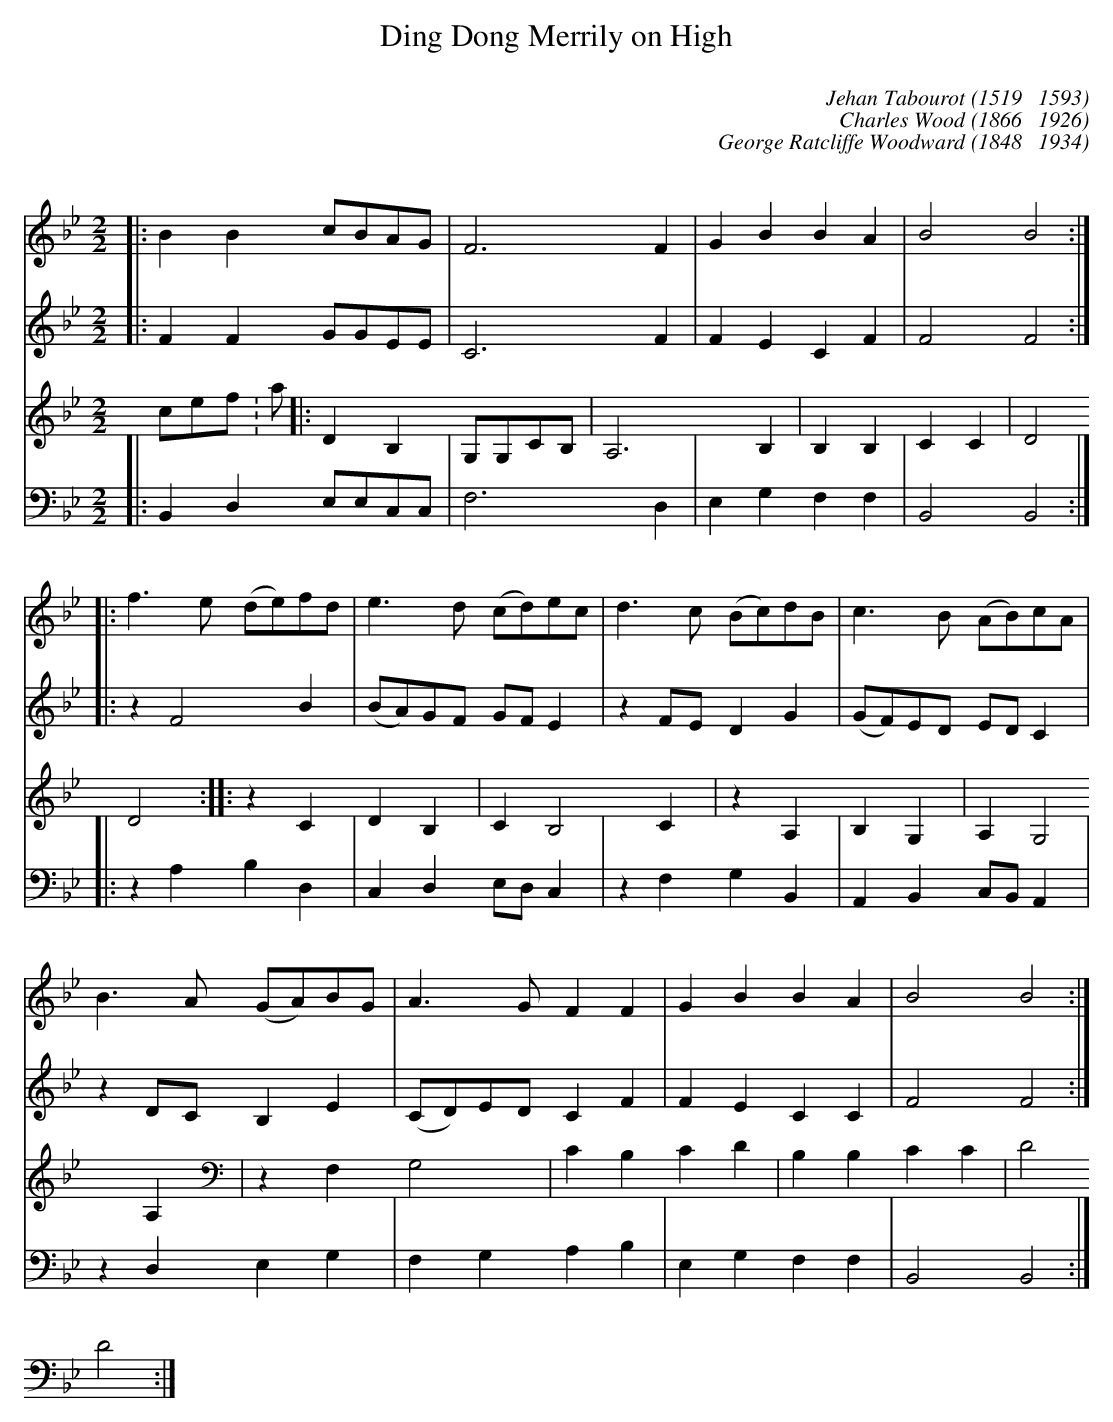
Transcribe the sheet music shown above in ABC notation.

X:1
C:
T:Ding Dong Merrily on High
C:Jehan Tabourot (1519   1593)
C:Charles Wood (1866   1926)
C:George Ratcliffe Woodward (1848   1934)
C:
M:2/2
L:1/8
K:Bbmaj
V:1
|: B2B2 cBAG | F6F2 | G2B2 B2A2 | B4 B4 :|
|: f2>e2 (de)fd | e2>d2 (cd)ec | d2>c2 (Bc)dB | c2>B2 (AB)cA |
B2>A2 (GA)BG | A2>G2 F2F2 | G2B2 B2A2 | B4 B4 :|
V:2
|: F2F2 GGEE | C6F2 | F2E2 C2F2 | F4F4 :|
|: z2F4B2 | (BA)GF GFE2 | z2FE D2G2 | (GF)ED EDC2 |
z2DC B,2E2 | (CD)ED C2F2 | F2E2 C2C2 | F4 F4 :|
V:3
clef: soprano |: D2B,2 G,G,CB, | A,6B,2  | B,2B,2 C2C2 | D4D4 :|
|: z2C2 D2B,2 | C2B,4C2 | z2A,2 B,2G,2 | A,2G,4A,2 |
z2F,2 G,4 | C2B,2 C2D2 | B,2B,2 C2C2 | D4 D4 :|
V:4
|: B,,2D,2 E,E,C,C, | F,6D,2 | E,2G,2 F,2F,2 | B,,4B,,4 :|
|: z2A,2 B,2D,2 | C,2D,2 E,D,C,2 | z2F,2 G,2B,,2 | A,,2B,,2 C,B,,A,,2 |
z2D,2 E,2G,2 | F,2G,2 A,2B,2 | E,2G,2 F,2F,2 | B,,4 B,,4 :|
